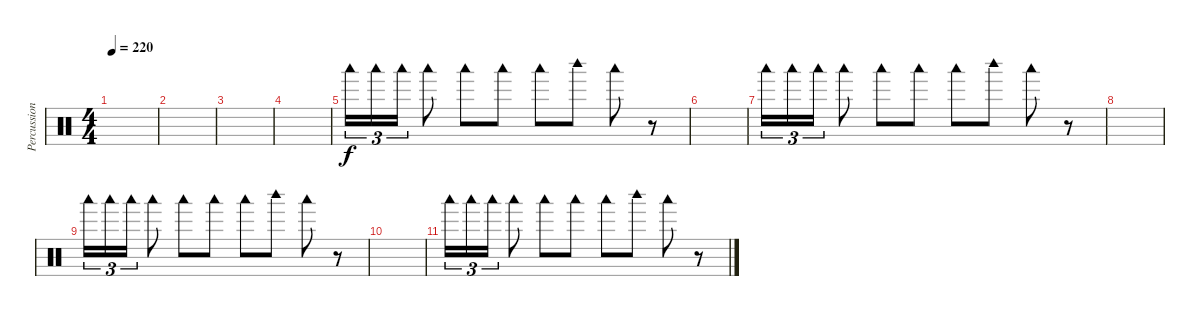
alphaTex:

\track ("Percussion" "Percussion") {instrument percussion}
\staff {score}
\articulation defaults
\ts (4 4)
\tempo 220
\clef neutral
\ks c
|
|
|
|
"Woodblock low (hit)".16{tu (3 2)} "Woodblock low (hit)".16{tu (3 2)} "Woodblock low (hit)".16{tu (3 2)} "Woodblock low (hit)".8 "Woodblock low (hit)".8 "Woodblock low (hit)".8 "Woodblock low (hit)".8 "Woodblock high (hit)".8 "Woodblock low (hit)".8 r.8 |
|
"Woodblock low (hit)".16{tu (3 2)} "Woodblock low (hit)".16{tu (3 2)} "Woodblock low (hit)".16{tu (3 2)} "Woodblock low (hit)".8 "Woodblock low (hit)".8 "Woodblock low (hit)".8 "Woodblock low (hit)".8 "Woodblock high (hit)".8 "Woodblock low (hit)".8 r.8 |
|
"Woodblock low (hit)".16{tu (3 2)} "Woodblock low (hit)".16{tu (3 2)} "Woodblock low (hit)".16{tu (3 2)} "Woodblock low (hit)".8 "Woodblock low (hit)".8 "Woodblock low (hit)".8 "Woodblock low (hit)".8 "Woodblock high (hit)".8 "Woodblock low (hit)".8 r.8 |
|
"Woodblock low (hit)".16{tu (3 2)} "Woodblock low (hit)".16{tu (3 2)} "Woodblock low (hit)".16{tu (3 2)} "Woodblock low (hit)".8 "Woodblock low (hit)".8 "Woodblock low (hit)".8 "Woodblock low (hit)".8 "Woodblock high (hit)".8 "Woodblock low (hit)".8 r.8
